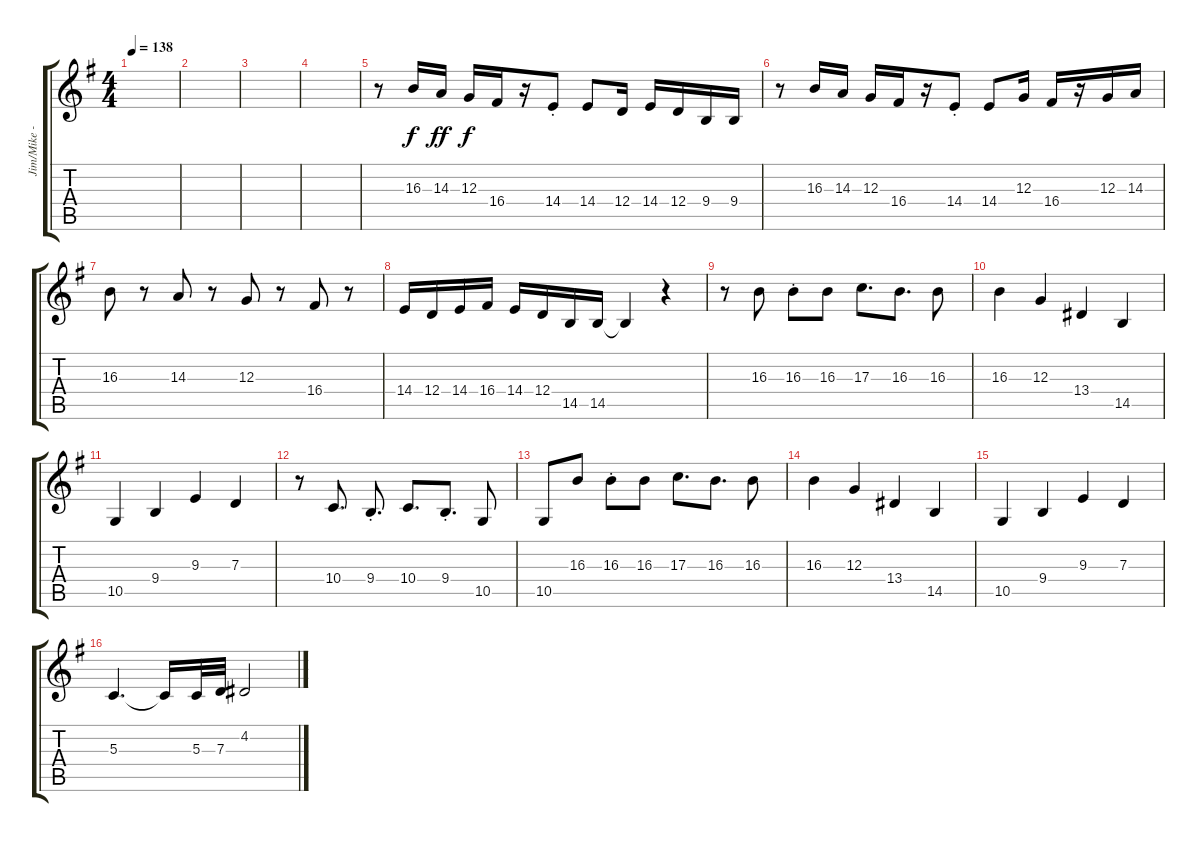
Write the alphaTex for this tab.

\track ("Jim/Mike - Alto Sax" "Jim/Mike -") {instrument altosax}
\staff {score tabs}
\tuning (E4 B3 G3 D3 A2 E2) {hide}
\ts (4 4)
\tempo 138
\clef g2
\ks g
|
|
|
|
r.8 16.3.16 14.3.16{dy ff} 12.3.16{dy f} 16.4.16 r.16 14.4{st}.8 14.4.8 12.4.16 14.4.16 12.4.16 9.4.16 9.4.16 |
r.8 16.3.16 14.3.16 12.3.16 16.4.16 r.16 14.4{st}.8 14.4.8 12.3.16 16.4.16 r.16 12.3.16 14.3.16 |
16.3.8 r.8 14.3.8 r.8 12.3.8 r.8 16.4.8 r.8 |
14.4.16 12.4.16 14.4.16 16.4.16 14.4.16 12.4.16 14.5.16 14.5.16 14.5{t}.4 r.4 |
r.8 16.3.8 16.3{st}.8 16.3.8 17.3.8{d} 16.3.8{d} 16.3.8 |
16.3.4 12.3.4 13.4.4 14.5.4 |
10.5.4 9.4.4 9.3.4 7.3.4 |
r.8 10.4.8{d} 9.4{st}.8{d} 10.4.8{d} 9.4{st}.8{d} 10.5.8 |
10.5.8 16.3.8 16.3{st}.8 16.3.8 17.3.8{d} 16.3.8{d} 16.3.8 |
16.3.4 12.3.4 13.4.4 14.5.4 |
10.5.4 9.4.4 9.3.4 7.3.4 |
5.3.4{d} 5.3{t}.16 5.3.32 7.3.32 4.2.2
